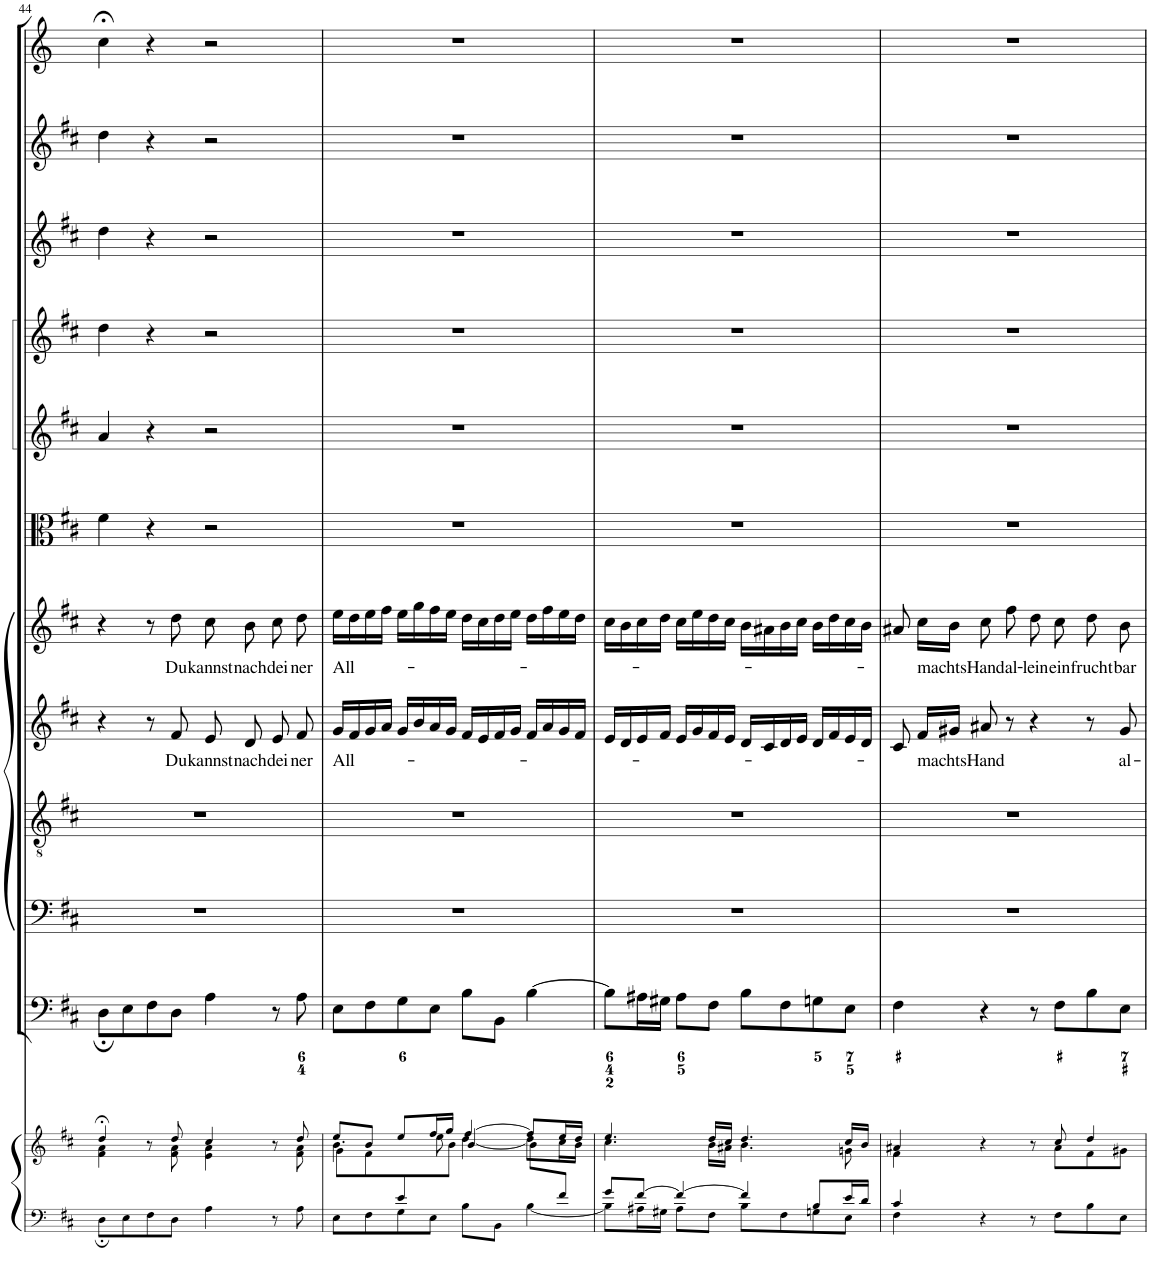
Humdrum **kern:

**kern	**kern	**kern	**kern	**kern	**kern	**text	**kern	**text	**kern	**kern	**kern	**kern	**kern	**kern
*part12	*part12	*part11	*part10	*part9	*part8	*part8	*part7	*part7	*part6	*part5	*part4	*part3	*part2	*part1
*staff13	*staff12	*staff11	*staff10	*staff9	*staff8	*staff8	*staff7	*staff7	*staff6	*staff5	*staff4	*staff3	*staff2	*staff1
*I"Piano reduction	*	*I"Continuo	*I"Basso	*I"Tenore	*I"Alto	*	*I"Soprano	*	*I"Viola	*I"Violino II	*I"Violino I	*I"Oboe	*I"Flauto	*I"Tromba
*I'Pno	*	*	*	*	*	*	*	*	*I'Vla	*I'Vln	*I'Vln	*I'Ob	*I'Fl	*
!!LO:PB:g=z
*clefF4	*clefG2	*clefF4	*clefF4	*clefGv2	*clefG2	*	*clefG2	*	*clefC3	*clefG2	*clefG2	*clefG2	*clefG2	*clefG2
*	*	*	*	*	*	*	*	*	*	*	*	*	*	*Trd-1c-2
*k[f#c#]	*k[f#c#]	*k[f#c#]	*k[f#c#]	*k[f#c#]	*k[f#c#]	*	*k[f#c#]	*	*k[f#c#]	*k[f#c#]	*k[f#c#]	*k[f#c#]	*k[f#c#]	*k[]
*M4/4	*M4/4	*M4/4	*M4/4	*M4/4	*M4/4	*	*M4/4	*	*M4/4	*M4/4	*M4/4	*M4/4	*M4/4	*M4/4
*met(c)	*met(c)	*met(c)	*met(c)	*met(c)	*met(c)	*	*met(c)	*	*met(c)	*met(c)	*met(c)	*met(c)	*met(c)	*met(c)
=44	=44	=44	=44	=44	=44	=44	=44	=44	=44	=44	=44	=44	=44	=44
*	*^	*	*	*	*	*	*	*	*	*	*	*	*	*
8D;\L	4dd;</	4f#\ 4a\	8D;\L	1r	1r	4r	.	4r	.	4f#\	4a/	4dd\	4dd\	4dd\	4cc;<\
8E\	.	.	8E\	.	.	.	.	.	.	.	.	.	.	.	.
8F#\	8r	8ryy	8F#\	.	.	8r	.	8r	.	4r	4r	4r	4r	4r	4r
!	!	!	!	!	!	!	!LO:LY:b	!	!LO:LY:b	!	!	!	!	!	!
8D\J	8dd/	8f#\ 8a\	8D\J	.	.	8f#/	Du	8dd\	Du	.	.	.	.	.	.
!	!	!	!	!	!	!	!LO:LY:b	!	!LO:LY:b	!	!	!	!	!	!
4A\	4cc#/	4e\ 4a\	4A\	.	.	8e/	kannst	8cc#\	kannst	2r	2r	2r	2r	2r	2r
!	!	!	!	!	!	!	!LO:LY:b	!	!LO:LY:b	!	!	!	!	!	!
.	.	.	.	.	.	8d/	nach	8b\	nach	.	.	.	.	.	.
!	!	!	!	!	!	!	!LO:LY:b	!	!LO:LY:b	!	!	!	!	!	!
8r	8r	8ryy	8r	.	.	8e/	dei-	8cc#\	dei-	.	.	.	.	.	.
!	!	!	!	!	!	!	!LO:LY:b	!	!LO:LY:b	!	!	!	!	!	!
8A\	8dd/	8f#\ 8a\	8A\	.	.	8f#/	-ner	8dd\	-ner	.	.	.	.	.	.
=45	=45	=45	=45	=45	=45	=45	=45	=45	=45	=45	=45	=45	=45	=45	=45
*^	*	*^	*	*	*	*	*	*	*	*	*	*	*	*	*
!	!	!	!	!	!	!	!	!	!LO:LY:b	!	!LO:LY:b	!	!	!	!	!	!
4ryy	8E\L	8ee/L	4.b\	8g\L	8E\L	1r	1r	16g/LL	All-	16ee\LL	All-	1r	1r	1r	1r	1r	1r
.	.	.	.	.	.	.	.	16f#/	.	16dd\	.	.	.	.	.	.	.
.	8F#\	8b/J	.	8f#\	8F#\	.	.	16g/	.	16ee\	.	.	.	.	.	.	.
.	.	.	.	.	.	.	.	16a/JJ	.	16ff#\JJ	.	.	.	.	.	.	.
8e/	8G\	8ee/L	.	8ryy	8G\	.	.	16g/LL	.	16ee\LL	.	.	.	.	.	.	.
.	.	.	.	.	.	.	.	16b/	.	16gg\	.	.	.	.	.	.	.
2ryy	8E\J	16ff#/L	8ee\	8b\J	8E\J	.	.	16a/	.	16ff#\	.	.	.	.	.	.	.
.	.	16gg/JJ	.	.	.	.	.	16g/JJ	.	16ee\JJ	.	.	.	.	.	.	.
.	8B\L	[4ff#/	[4dd\	4b/	8B\L	.	.	16f#/LL	.	16dd\LL	.	.	.	.	.	.	.
.	.	.	.	.	.	.	.	16e/	.	16cc#\	.	.	.	.	.	.	.
.	8BB\J	.	.	.	8BB\J	.	.	16f#/	.	16dd\	.	.	.	.	.	.	.
.	.	.	.	.	.	.	.	16g/JJ	.	16ee\JJ	.	.	.	.	.	.	.
.	[4B\	8ff#/L]	8dd\L]	8b\L	[4B\	.	.	16f#/LL	.	16dd\LL	.	.	.	.	.	.	.
.	.	.	.	.	.	.	.	16a/	.	16ff#\	.	.	.	.	.	.	.
8f#/J	.	16ee/L	16cc#\L	8ryy	.	.	.	16g/	.	16ee\	.	.	.	.	.	.	.
.	.	16dd/JJ	16b\JJ	.	.	.	.	16f#/JJ	.	16dd\JJ	.	.	.	.	.	.	.
*	*	*	*v	*v	*	*	*	*	*	*	*	*	*	*	*	*	*
=46	=46	=46	=46	=46	=46	=46	=46	=46	=46	=46	=46	=46	=46	=46	=46	=46
8g/L	8B\L]	4.ee/	4.cc#\	8B\L]	1r	1r	16e/LL	.	16cc#\LL	.	1r	1r	1r	1r	1r	1r
.	.	.	.	.	.	.	16d/	.	16b\	.	.	.	.	.	.	.
[8f#/J	16A#X\L	.	.	16A#X\L	.	.	16e/	.	16cc#\	.	.	.	.	.	.	.
.	16G#X\JJ	.	.	16G#X\JJ	.	.	16f#/JJ	.	16dd\JJ	.	.	.	.	.	.	.
4f#/_	8A#\L	.	.	8A#\L	.	.	16e/LL	.	16cc#\LL	.	.	.	.	.	.	.
.	.	.	.	.	.	.	16g/	.	16ee\	.	.	.	.	.	.	.
.	8F#\J	16dd/LL	16b\LL	8F#\J	.	.	16f#/	.	16dd\	.	.	.	.	.	.	.
.	.	16cc#/JJ	16a#X\JJ	.	.	.	16e/JJ	.	16cc#\JJ	.	.	.	.	.	.	.
4f#/]	8B\L	4.dd/	4.b\	8B\L	.	.	16d/LL	.	16b\LL	.	.	.	.	.	.	.
.	.	.	.	.	.	.	16c#/	.	16a#X\	.	.	.	.	.	.	.
.	8F#\	.	.	8F#\	.	.	16d/	.	16b\	.	.	.	.	.	.	.
.	.	.	.	.	.	.	16e/JJ	.	16cc#\JJ	.	.	.	.	.	.	.
8B/L	8Gn\	.	.	8Gn\	.	.	16d/LL	.	16b\LL	.	.	.	.	.	.	.
.	.	.	.	.	.	.	16f#/	.	16dd\	.	.	.	.	.	.	.
16e/L	8E\J	16cc#/LL	8gn\	8E\J	.	.	16e/	.	16cc#\	.	.	.	.	.	.	.
16d/JJ	.	16b/JJ	.	.	.	.	16d/JJ	.	16b\JJ	.	.	.	.	.	.	.
=47	=47	=47	=47	=47	=47	=47	=47	=47	=47	=47	=47	=47	=47	=47	=47	=47
4c#/	4F#\	4a#X/	4f#\	4F#\	1r	1r	8c#/	.	8a#X/	.	1r	1r	1r	1r	1r	1r
!	!	!	!	!	!	!	!	!LO:LY:b	!	!LO:LY:b	!	!	!	!	!	!
.	.	.	.	.	.	.	16f#/LL	-machts-	16cc#\LL	-machts-	.	.	.	.	.	.
.	.	.	.	.	.	.	16g#X/JJ	.	16b\JJ	.	.	.	.	.	.	.
!	!	!	!	!	!	!	!	!LO:LY:b	!	!LO:LY:b	!	!	!	!	!	!
4r	4ryy	4r	4ryy	4r	.	.	8a#X/	-Hand	8cc#\	-Hand	.	.	.	.	.	.
!	!	!	!	!	!	!	!	!	!	!LO:LY:b	!	!	!	!	!	!
.	.	.	.	.	.	.	8r	.	8ff#\	al-	.	.	.	.	.	.
!	!	!	!	!	!	!	!	!	!	!LO:LY:b	!	!	!	!	!	!
8r	8ryy	8r	8ryy	8r	.	.	4r	.	8dd\	-lein	.	.	.	.	.	.
!	!	!	!	!	!	!	!	!	!	!LO:LY:b	!	!	!	!	!	!
8ryy	8F#\L	8cc#/	8a#\L	8F#\L	.	.	.	.	8cc#\	ein	.	.	.	.	.	.
!	!	!	!	!	!	!	!	!	!	!LO:LY:b	!	!	!	!	!	!
4ryy	8B\	4dd/	8f#\	8B\	.	.	8r	.	8dd\	frucht-	.	.	.	.	.	.
!	!	!	!	!	!	!	!	!LO:LY:b	!	!LO:LY:b	!	!	!	!	!	!
.	8E\J	.	8g#X\J	8E\J	.	.	8g#/	al-	8b\	-bar	.	.	.	.	.	.
*v	*v	*	*	*	*	*	*	*	*	*	*	*	*	*	*	*
*	*v	*v	*	*	*	*	*	*	*	*	*	*	*	*	*
=	=	=	=	=	=	=	=	=	=	=	=	=	=	=
*-	*-	*-	*-	*-	*-	*-	*-	*-	*-	*-	*-	*-	*-	*-
